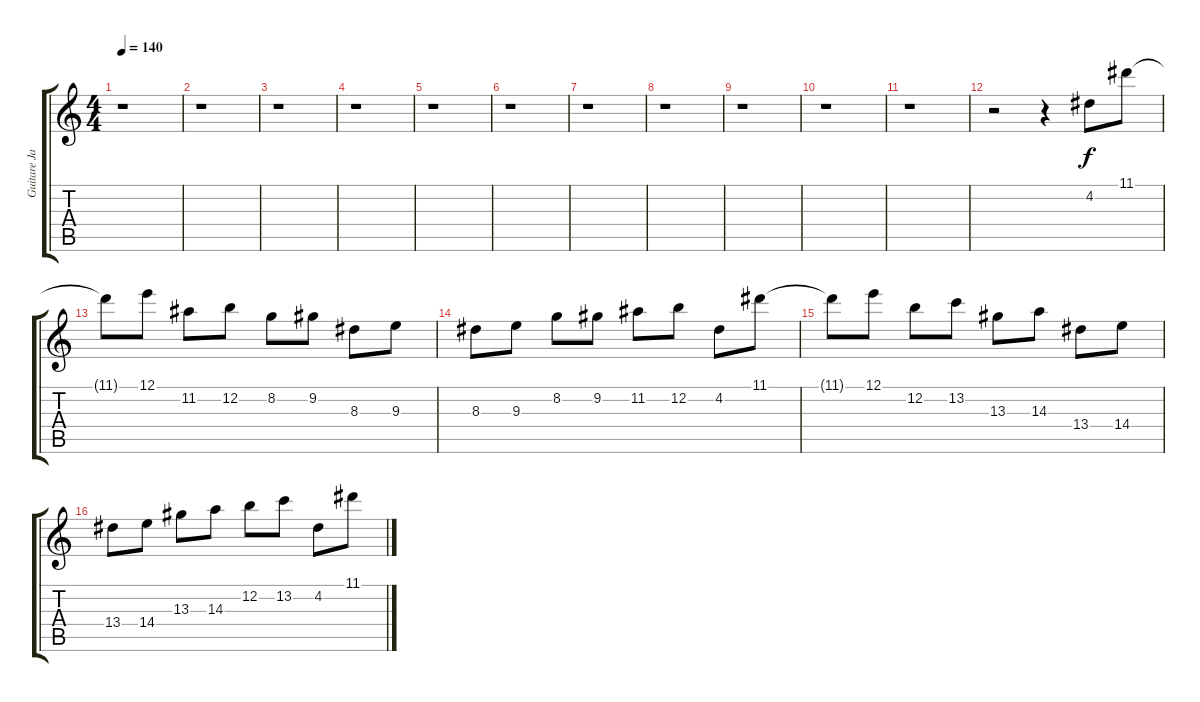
\track ("Guitare Jazz" "Guitare Ja") {instrument electricguitarjazz}
\staff {score tabs}
\tuning (E4 B3 G3 D3 A2 E2) {hide}
\ts (4 4)
\tempo 140
\clef g2
\ks c
r.1{dy f} |
r.1 |
r.1 |
r.1 |
r.1 |
r.1 |
r.1 |
r.1 |
r.1 |
r.1 |
r.1 |
r.2 r.4 4.2.8 11.1.8 |
\section ("" "")
11.1{t}.8 12.1.8 11.2.8 12.2.8 8.2.8 9.2.8 8.3.8 9.3.8 |
8.3.8 9.3.8 8.2.8 9.2.8 11.2.8 12.2.8 4.2.8 11.1.8 |
11.1{t}.8 12.1.8 12.2.8 13.2.8 13.3.8 14.3.8 13.4.8 14.4.8 |
13.4.8 14.4.8 13.3.8 14.3.8 12.2.8 13.2.8 4.2.8 11.1.8
